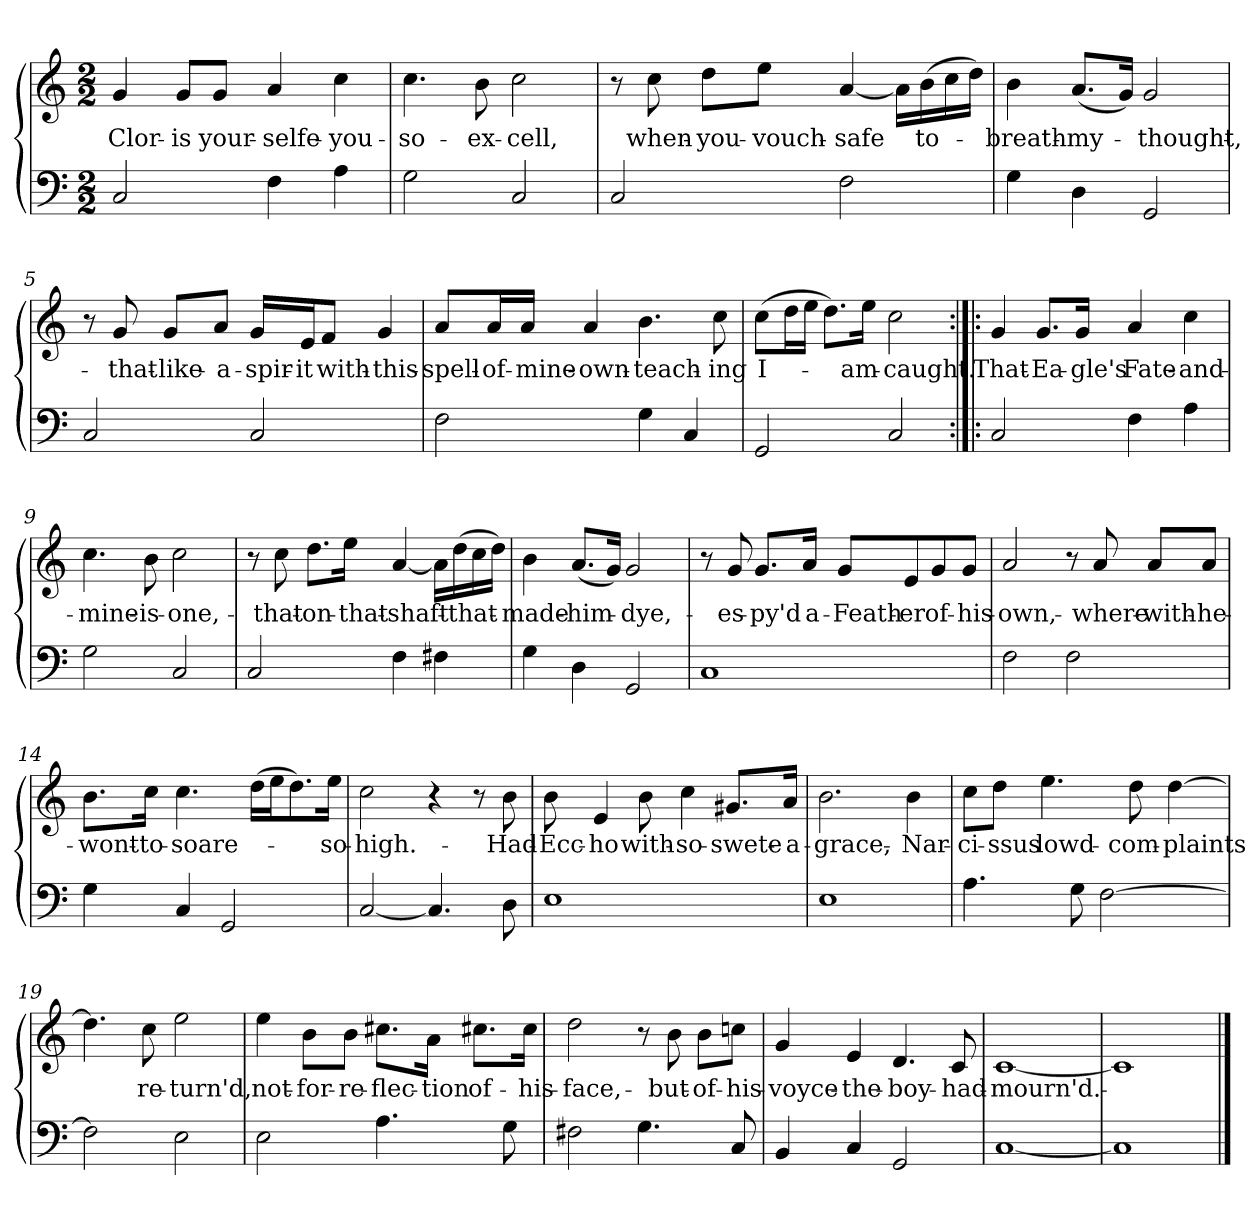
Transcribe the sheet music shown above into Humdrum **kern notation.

**kern	**kern	**text
*part2	*part1	*part1
*staff2	*staff1	*staff1
*clefF4	*clefG2	*
*k[]	*k[]	*
*C:	*C:	*
*M2/2	*M2/2	*
=1	=1	=1
2C/	4g/	Clor-
.	8g/L	-is
.	8g/J	your-
4F\	4a/	selfe-
4A\	4cc\	you-
=2	=2	=2
2G\	4.cc\	so-
.	8b\	ex-
2C/	2cc\	-cell,
=3	=3	=3
2C/	8r	.
.	8cc\	when-
.	8dd\L	you-
.	8ee\J	vouch-
2F\	[4a/	-safe
.	16a\LL]	.
.	(16b\	to-
.	16cc\	.
.	16dd\JJ)	.
=4	=4	=4
4G\	4b\	breath-
4D\	(8.a/L	my-
.	16g/Jk)	.
2GG/	2g/	thought,-
!!LO:LB:g=z
=5	=5	=5
2C/	8r	.
.	8g/	that-
.	8g/L	like-
.	8a/J	a-
2C/	16g/LL	spir-
.	16e/J	-it
.	8f/J	with-
.	4g/	this-
=6	=6	=6
2F\	8a/L	spell-
.	16a/L	of-
.	16a/JJ	mine-
.	4a/	own-
4G\	4.b\	teach-
4C/	.	.
.	8cc\	-ing
=7	=7	=7
2GG/	(8cc\L	I-
.	16dd\L	.
.	16ee\JJ	.
.	8.dd\L)	.
.	16ee\Jk	am-
2C/	2cc\	caught.-
=8:|!|:	=8:|!|:	=8:|!|:
2C/	4g/	That-
.	8.g/L	Ea-
.	16g/Jk	-gle's
4F\	4a/	Fate-
4A\	4cc\	and-
!!LO:LB:g=z
=9	=9	=9
2G\	4.cc\	mine-
.	8b\	is-
2C/	2cc\	one,-
=10	=10	=10
2C/	8r	.
.	8cc\	that-
.	8.dd\L	on-
.	16ee\Jk	that-
4F\	[4a/	shaft-
4F#X\	16a\LL]	.
.	(16dd\	that-
.	16cc\	.
.	16dd\JJ)	.
=11	=11	=11
4G\	4b\	made-
4D\	(8.a/L	him-
.	16g/Jk)	.
2GG/	2g/	dye,-
=12	=12	=12
1C/	8r	.
.	8g/	es-
.	8.g/L	-py'd
.	16a/Jk	a-
.	8g/L	Feath-
.	8e/	-er
.	8g/	of-
.	8g/J	his-
!!LO:LB:g=z
=13	=13	=13
2F\	2a/	own,-
2F\	8r	.
.	8a/	where-
.	8a/L	with-
.	8a/J	he-
=14	=14	=14
4G\	8.b\L	wont-
.	16cc\Jk	to-
4C/	4.cc\	soare-
2GG/	.	.
.	(16dd\LL	.
.	16ee\J	.
.	8.dd\)	.
.	16ee\Jk	so-
=15	=15	=15
[2C/	2cc\	high.-
4.C/]	4r	.
.	8r	.
8D\	8b\	Had-
=16	=16	=16
1E\	8b\	Ecc-
.	4e/	-ho
.	8b\	with-
.	4cc\	so-
.	8.g#X/L	swete-
.	16a/Jk	a-
=17	=17	=17
1E\	2.b\	grace,-
.	4b\	Nar-
!!LO:LB:g=z
=18	=18	=18
4.A\	8cc\L	-ci-
.	8dd\J	-ssus
.	4.ee\	lowd-
8G\	.	.
[2F\	.	.
.	8dd\	com-
.	[4dd\	-plaints
=19	=19	=19
2F\]	4.dd\]	.
.	8cc\	re-
2E\	2ee\	-turn'd,
=20	=20	=20
2E\	4ee\	not-
.	8b\L	for-
.	8b\J	re-
4.A\	8.cc#X\L	-flec-
.	16a\Jk	-tion
.	8.cc#X\L	of-
8G\	.	.
.	16cc#\Jk	his-
!!LO:PB:g=z
=21	=21	=21
2F#X\	2dd\	face,-
4.G\	8r	.
.	8b\	but-
.	8b\L	of-
8C/	8ccn\J	his-
=22	=22	=22
4BB/	4g/	voyce-
4C/	4e/	the-
2GG/	4.d/	boy-
.	8c/	had-
=23	=23	=23
[1C/	[1c/	mourn'd.-
=24	=24	=24
1C/]	1c/]	.
==	==	==
*-	*-	*-
